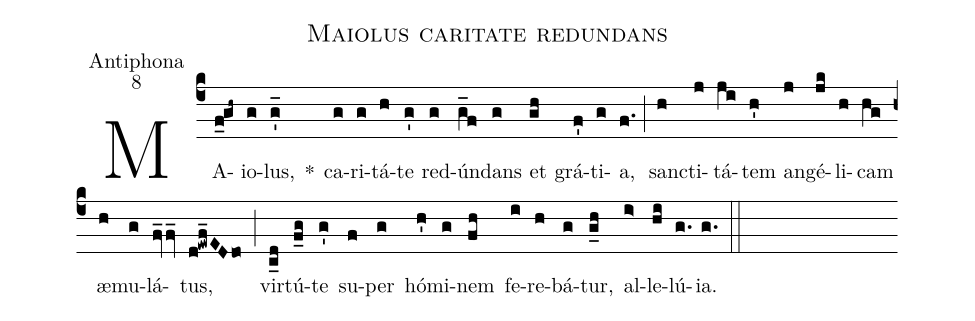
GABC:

name:Maiolus caritate redundans;
office-part:Antiphona;
mode:8;
%%
(c4)MA(f_0gh~)io(g)lus,(g'_) *() ca(g)ri(g)tá(h)te(g') red(g)ún(g_f)dans(g) et(gh) grá(f')ti(g)a,(f.) (;) sanc(h)ti(j)tá(ji)tem(h') an(j)gé(jk)li(h)cam(hg) æ(h)mu(g)lá(fv_2fv_)tus,(d!ewf_EDdo) (;) vir(c_d)tú(f_g)te(g') su(f)per(g) hó(h')mi(g)nem(fh) fe(i)re(h)bá(g)tur,(g_h) al(i>)le(hi)lú(g.)ia.(g.) (::)
